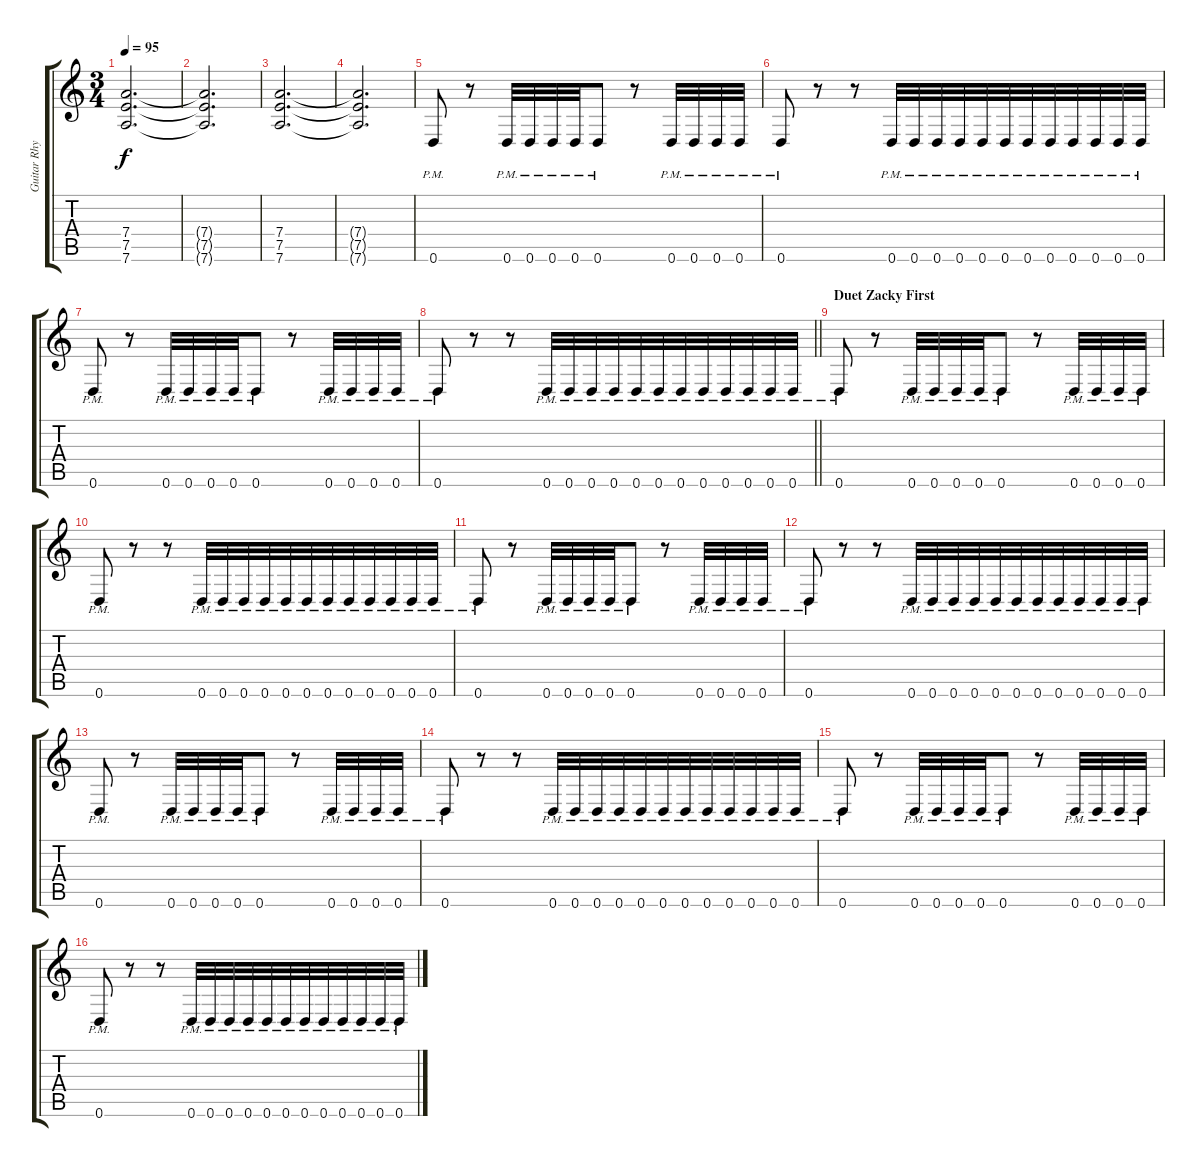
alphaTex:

\track ("Guitar Rhythm Synyster" "Guitar Rhy") {instrument distortionguitar}
\staff {score tabs}
\tuning (E4 B3 G3 D3 A2 D2) {hide}
\ts (3 4)
\tempo 95
\clef g2
\ks c
(7.4 7.5 7.6).2{d dy f} |
(7.4{t} 7.5{t} 7.6{t}).2{d} |
(7.4 7.5 7.6).2{d} |
(7.4{t} 7.5{t} 7.6{t}).2{d} |
0.6{pm}.8 r.8 0.6{pm}.32 0.6{pm}.32 0.6{pm}.32 0.6{pm}.32 0.6{pm}.8 r.8 0.6{pm}.32 0.6{pm}.32 0.6{pm}.32 0.6{pm}.32 |
0.6{pm}.8 r.8 r.8 0.6{pm}.32 0.6{pm}.32 0.6{pm}.32 0.6{pm}.32{beam merge} 0.6{pm}.32 0.6{pm}.32 0.6{pm}.32 0.6{pm}.32 0.6{pm}.32 0.6{pm}.32 0.6{pm}.32 0.6{pm}.32 |
0.6{pm}.8 r.8 0.6{pm}.32 0.6{pm}.32 0.6{pm}.32 0.6{pm}.32 0.6{pm}.8 r.8 0.6{pm}.32 0.6{pm}.32 0.6{pm}.32 0.6{pm}.32 |
\barLineRight lightlight
0.6{pm}.8 r.8 r.8 0.6{pm}.32 0.6{pm}.32 0.6{pm}.32 0.6{pm}.32{beam merge} 0.6{pm}.32 0.6{pm}.32 0.6{pm}.32 0.6{pm}.32 0.6{pm}.32 0.6{pm}.32 0.6{pm}.32 0.6{pm}.32 |
\section ("" "Duet Zacky First")
0.6{pm}.8 r.8 0.6{pm}.32 0.6{pm}.32 0.6{pm}.32 0.6{pm}.32 0.6{pm}.8 r.8 0.6{pm}.32 0.6{pm}.32 0.6{pm}.32 0.6{pm}.32 |
0.6{pm}.8 r.8 r.8 0.6{pm}.32 0.6{pm}.32 0.6{pm}.32 0.6{pm}.32{beam merge} 0.6{pm}.32 0.6{pm}.32 0.6{pm}.32 0.6{pm}.32 0.6{pm}.32 0.6{pm}.32 0.6{pm}.32 0.6{pm}.32 |
0.6{pm}.8 r.8 0.6{pm}.32 0.6{pm}.32 0.6{pm}.32 0.6{pm}.32 0.6{pm}.8 r.8 0.6{pm}.32 0.6{pm}.32 0.6{pm}.32 0.6{pm}.32 |
0.6{pm}.8 r.8 r.8 0.6{pm}.32 0.6{pm}.32 0.6{pm}.32 0.6{pm}.32{beam merge} 0.6{pm}.32 0.6{pm}.32 0.6{pm}.32 0.6{pm}.32 0.6{pm}.32 0.6{pm}.32 0.6{pm}.32 0.6{pm}.32 |
0.6{pm}.8 r.8 0.6{pm}.32 0.6{pm}.32 0.6{pm}.32 0.6{pm}.32 0.6{pm}.8 r.8 0.6{pm}.32 0.6{pm}.32 0.6{pm}.32 0.6{pm}.32 |
0.6{pm}.8 r.8 r.8 0.6{pm}.32 0.6{pm}.32 0.6{pm}.32 0.6{pm}.32{beam merge} 0.6{pm}.32 0.6{pm}.32 0.6{pm}.32 0.6{pm}.32 0.6{pm}.32 0.6{pm}.32 0.6{pm}.32 0.6{pm}.32 |
0.6{pm}.8 r.8 0.6{pm}.32 0.6{pm}.32 0.6{pm}.32 0.6{pm}.32 0.6{pm}.8 r.8 0.6{pm}.32 0.6{pm}.32 0.6{pm}.32 0.6{pm}.32 |
0.6{pm}.8 r.8 r.8 0.6{pm}.32 0.6{pm}.32 0.6{pm}.32 0.6{pm}.32{beam merge} 0.6{pm}.32 0.6{pm}.32 0.6{pm}.32 0.6{pm}.32 0.6{pm}.32 0.6{pm}.32 0.6{pm}.32 0.6{pm}.32
